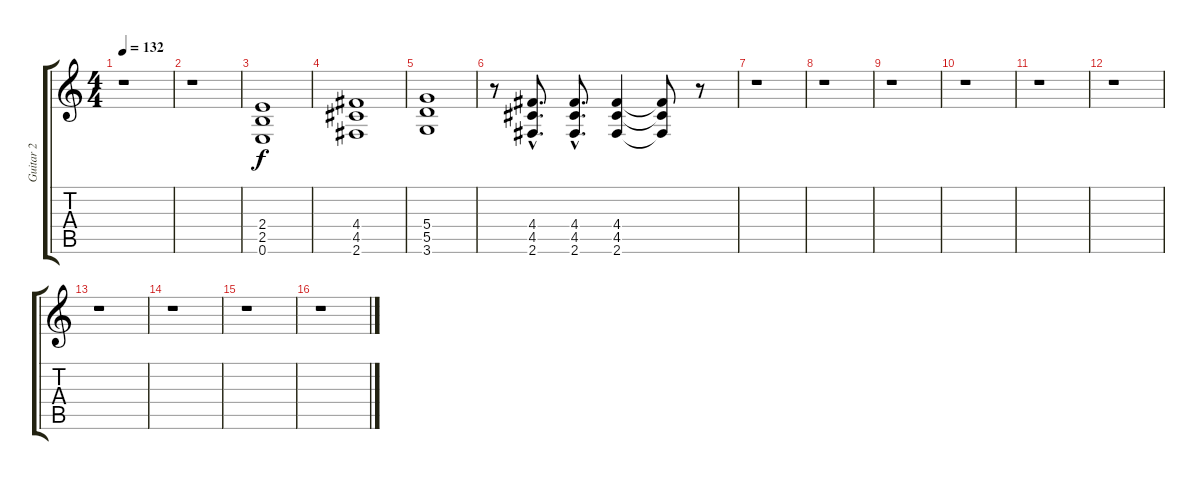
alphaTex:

\track ("Guitar 2" "Guitar 2") {instrument distortionguitar}
\staff {score tabs}
\tuning (E4 B3 G3 D3 A2 E2) {hide}
\ts (4 4)
\tempo 132
\clef g2
\ks c
r.1{dy f} |
r.1 |
(2.4 2.5 0.6).1 |
(4.4 4.5 2.6).1 |
(5.4 5.5 3.6).1 |
r.8 (4.4{hac} 4.5{hac} 2.6{hac}).8{d} (4.4{hac} 4.5{hac} 2.6{hac}).8{d} (4.4 4.5 2.6).4 (4.4{t} 4.5{t} 2.6{t}).8 r.8 |
r.1 |
r.1 |
r.1 |
r.1 |
r.1 |
r.1 |
r.1 |
r.1 |
r.1 |
r.1
